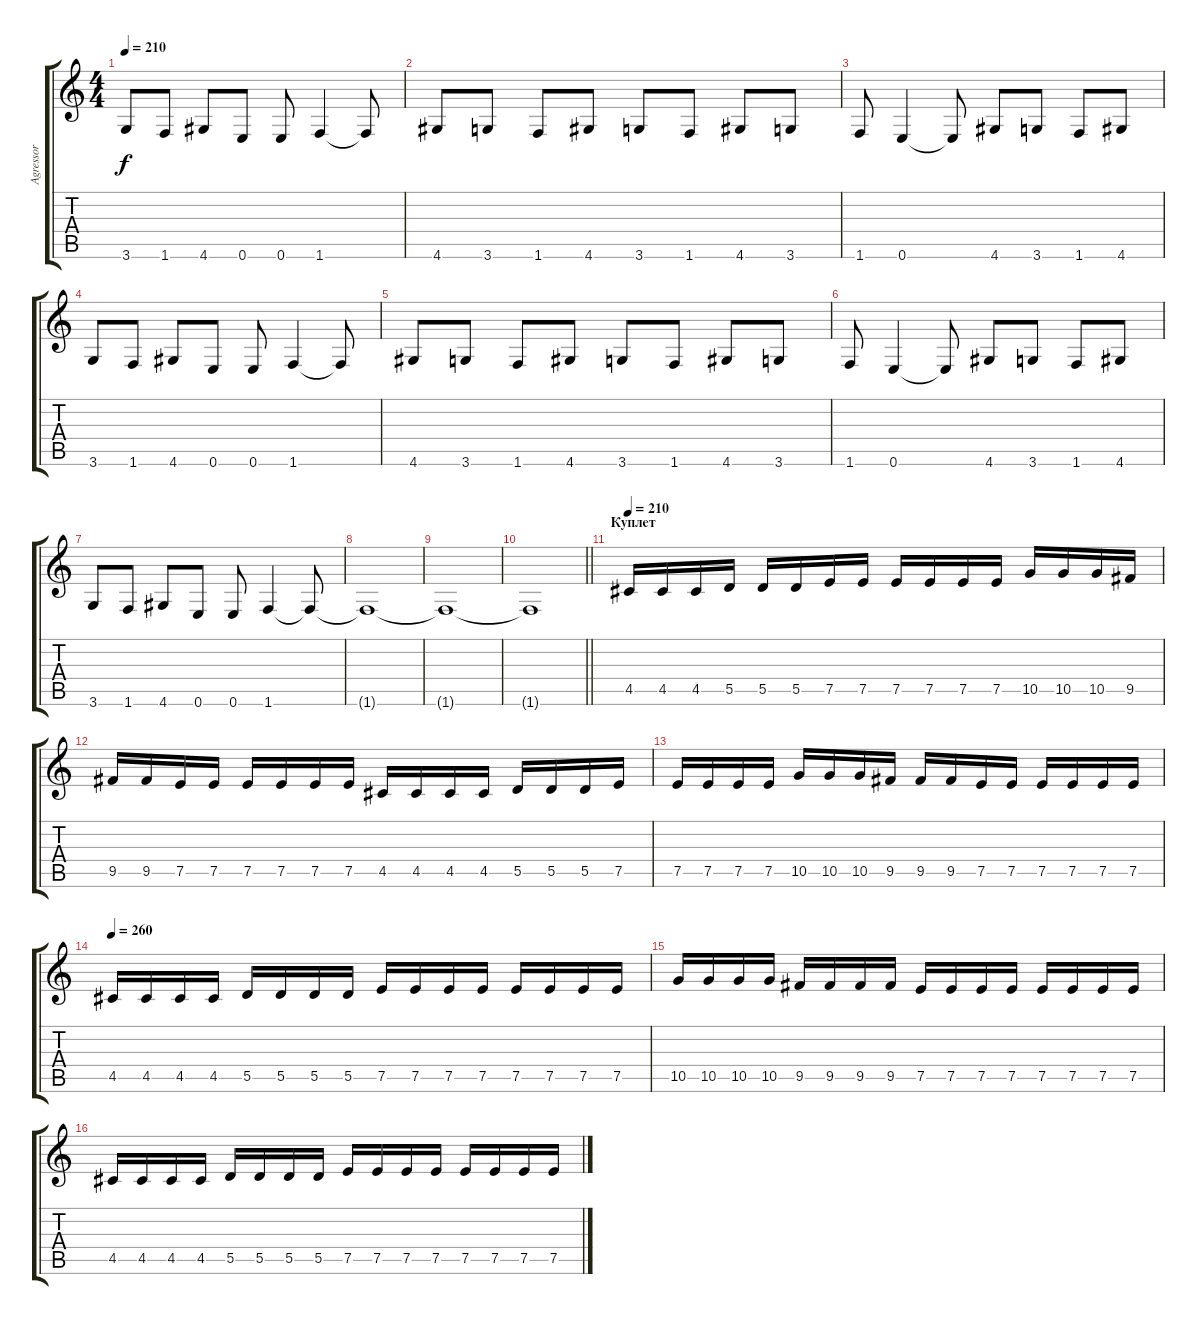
\track ("Agressor" "Agressor") {instrument overdrivenguitar}
\staff {score tabs}
\tuning (E4 B3 G3 D3 A2 E2) {hide}
\ts (4 4)
\tempo 210
\clef g2
\ks c
3.6.8{dy f} 1.6.8 4.6.8 0.6.8 0.6.8 1.6.4 1.6{t}.8 |
4.6.8 3.6.8 1.6.8 4.6.8 3.6.8 1.6.8 4.6.8 3.6.8 |
1.6.8 0.6.4 0.6{t}.8 4.6.8 3.6.8 1.6.8 4.6.8 |
3.6.8 1.6.8 4.6.8 0.6.8 0.6.8 1.6.4 1.6{t}.8 |
4.6.8 3.6.8 1.6.8 4.6.8 3.6.8 1.6.8 4.6.8 3.6.8 |
1.6.8 0.6.4 0.6{t}.8 4.6.8 3.6.8 1.6.8 4.6.8 |
3.6.8 1.6.8 4.6.8 0.6.8 0.6.8 1.6.4 1.6{t}.8 |
1.6{t}.1 |
1.6{t}.1 |
\barLineRight lightlight
1.6{t}.1 |
\section ("" "Куплет")
\tempo 210
4.5.16 4.5.16 4.5.16 5.5.16 5.5.16 5.5.16 7.5.16 7.5.16 7.5.16 7.5.16 7.5.16 7.5.16 10.5.16 10.5.16 10.5.16 9.5.16 |
9.5.16 9.5.16 7.5.16 7.5.16 7.5.16 7.5.16 7.5.16 7.5.16 4.5.16 4.5.16 4.5.16 4.5.16 5.5.16 5.5.16 5.5.16 7.5.16 |
7.5.16 7.5.16 7.5.16 7.5.16 10.5.16 10.5.16 10.5.16 9.5.16 9.5.16 9.5.16 7.5.16 7.5.16 7.5.16 7.5.16 7.5.16 7.5.16 |
\tempo 260
4.5.16 4.5.16 4.5.16 4.5.16 5.5.16 5.5.16 5.5.16 5.5.16 7.5.16 7.5.16 7.5.16 7.5.16 7.5.16 7.5.16 7.5.16 7.5.16 |
10.5.16 10.5.16 10.5.16 10.5.16 9.5.16 9.5.16 9.5.16 9.5.16 7.5.16 7.5.16 7.5.16 7.5.16 7.5.16 7.5.16 7.5.16 7.5.16 |
4.5.16 4.5.16 4.5.16 4.5.16 5.5.16 5.5.16 5.5.16 5.5.16 7.5.16 7.5.16 7.5.16 7.5.16 7.5.16 7.5.16 7.5.16 7.5.16
